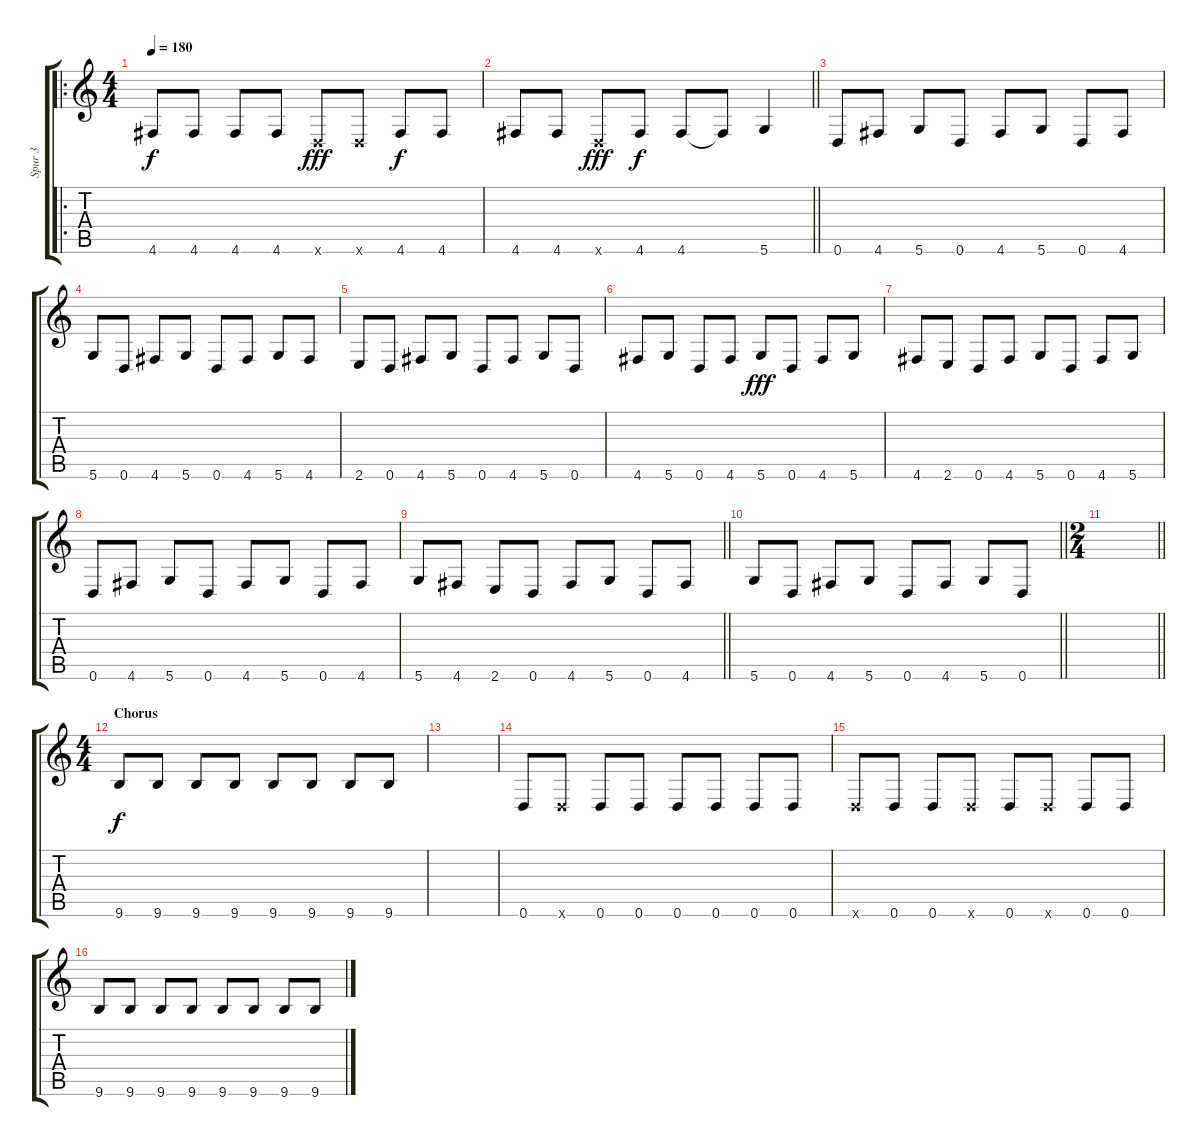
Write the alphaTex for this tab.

\track ("Spur 3" "Spur 3") {instrument electricbasspick}
\staff {score tabs}
\tuning (E4 B3 G3 D3 A2 D2) {hide}
\ro
\ts (4 4)
\tempo 180
\clef g2
\ks c
4.6.8{dy f} 4.6.8 4.6.8 4.6.8 0.6{x}.8{dy fff} 0.6{x}.8 4.6.8{dy f} 4.6.8 |
\barLineRight lightlight
4.6.8 4.6.8 0.6{x}.8{dy fff} 4.6.8{dy f} 4.6.8 4.6{t}.8 5.6.4 |
0.6.8 4.6.8 5.6.8 0.6.8 4.6.8 5.6.8 0.6.8 4.6.8 |
5.6.8 0.6.8 4.6.8 5.6.8 0.6.8 4.6.8 5.6.8 4.6.8 |
2.6.8 0.6.8 4.6.8 5.6.8 0.6.8 4.6.8 5.6.8 0.6.8 |
4.6.8 5.6.8 0.6.8 4.6.8 5.6.8{dy fff} 0.6.8 4.6.8 5.6.8 |
4.6.8 2.6.8 0.6.8 4.6.8 5.6.8 0.6.8 4.6.8 5.6.8 |
0.6.8 4.6.8 5.6.8 0.6.8 4.6.8 5.6.8 0.6.8 4.6.8 |
\barLineRight lightlight
5.6.8 4.6.8 2.6.8 0.6.8 4.6.8 5.6.8 0.6.8 4.6.8 |
\barLineRight lightlight
5.6.8 0.6.8 4.6.8 5.6.8 0.6.8 4.6.8 5.6.8 0.6.8 |
\ts (2 4)
\barLineRight lightlight
|
\ts (4 4)
\section ("" "Chorus")
9.6.8{dy f} 9.6.8 9.6.8 9.6.8 9.6.8 9.6.8 9.6.8 9.6.8 |
|
0.6.8 0.6{x}.8 0.6.8 0.6.8 0.6.8 0.6.8 0.6.8 0.6.8 |
0.6{x}.8 0.6.8 0.6.8 0.6{x}.8 0.6.8 0.6{x}.8 0.6.8 0.6.8 |
9.6.8 9.6.8 9.6.8 9.6.8 9.6.8 9.6.8 9.6.8 9.6.8
